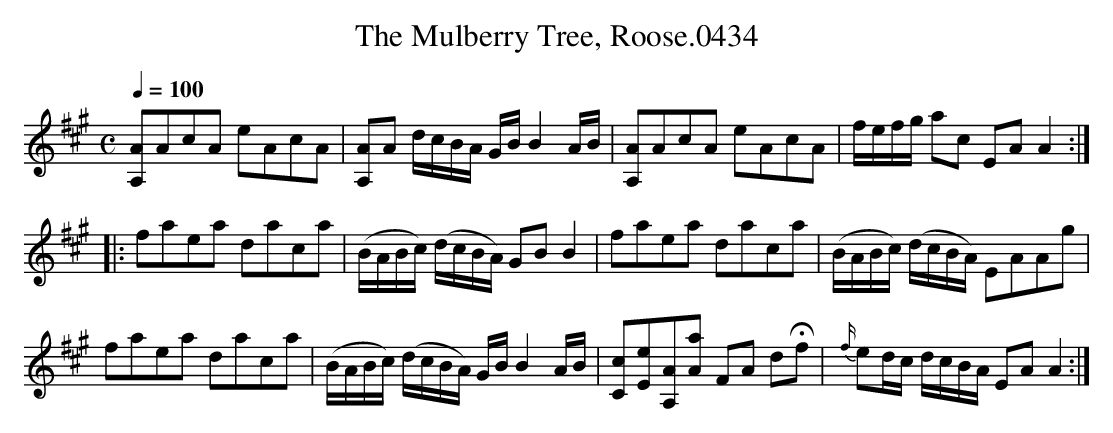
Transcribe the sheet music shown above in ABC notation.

X:1
T:Mulberry Tree, Roose.0434, The
Q:1/4=100
L:1/8
M:C
K:A
[A,A]AcA eAcA|[A,A]A d/c/B/A/ G/B/ B2A/B/|[A,A]AcA eAcA|f/e/f/g/ ac EA A2:|
|:faea daca|(B/A/B/c/) (d/c/B/A/) GB B2|faea daca|(B/A/B/c/) (d/c/B/A/) EAAg|
faea daca|(B/A/B/c/) (d/c/B/A/) G/B/B2 A/B/|[Cc][Ee][A,A][Aa] FA dHf|\\
{f/}ed/c/ d/c/B/A/ EA A2:|
